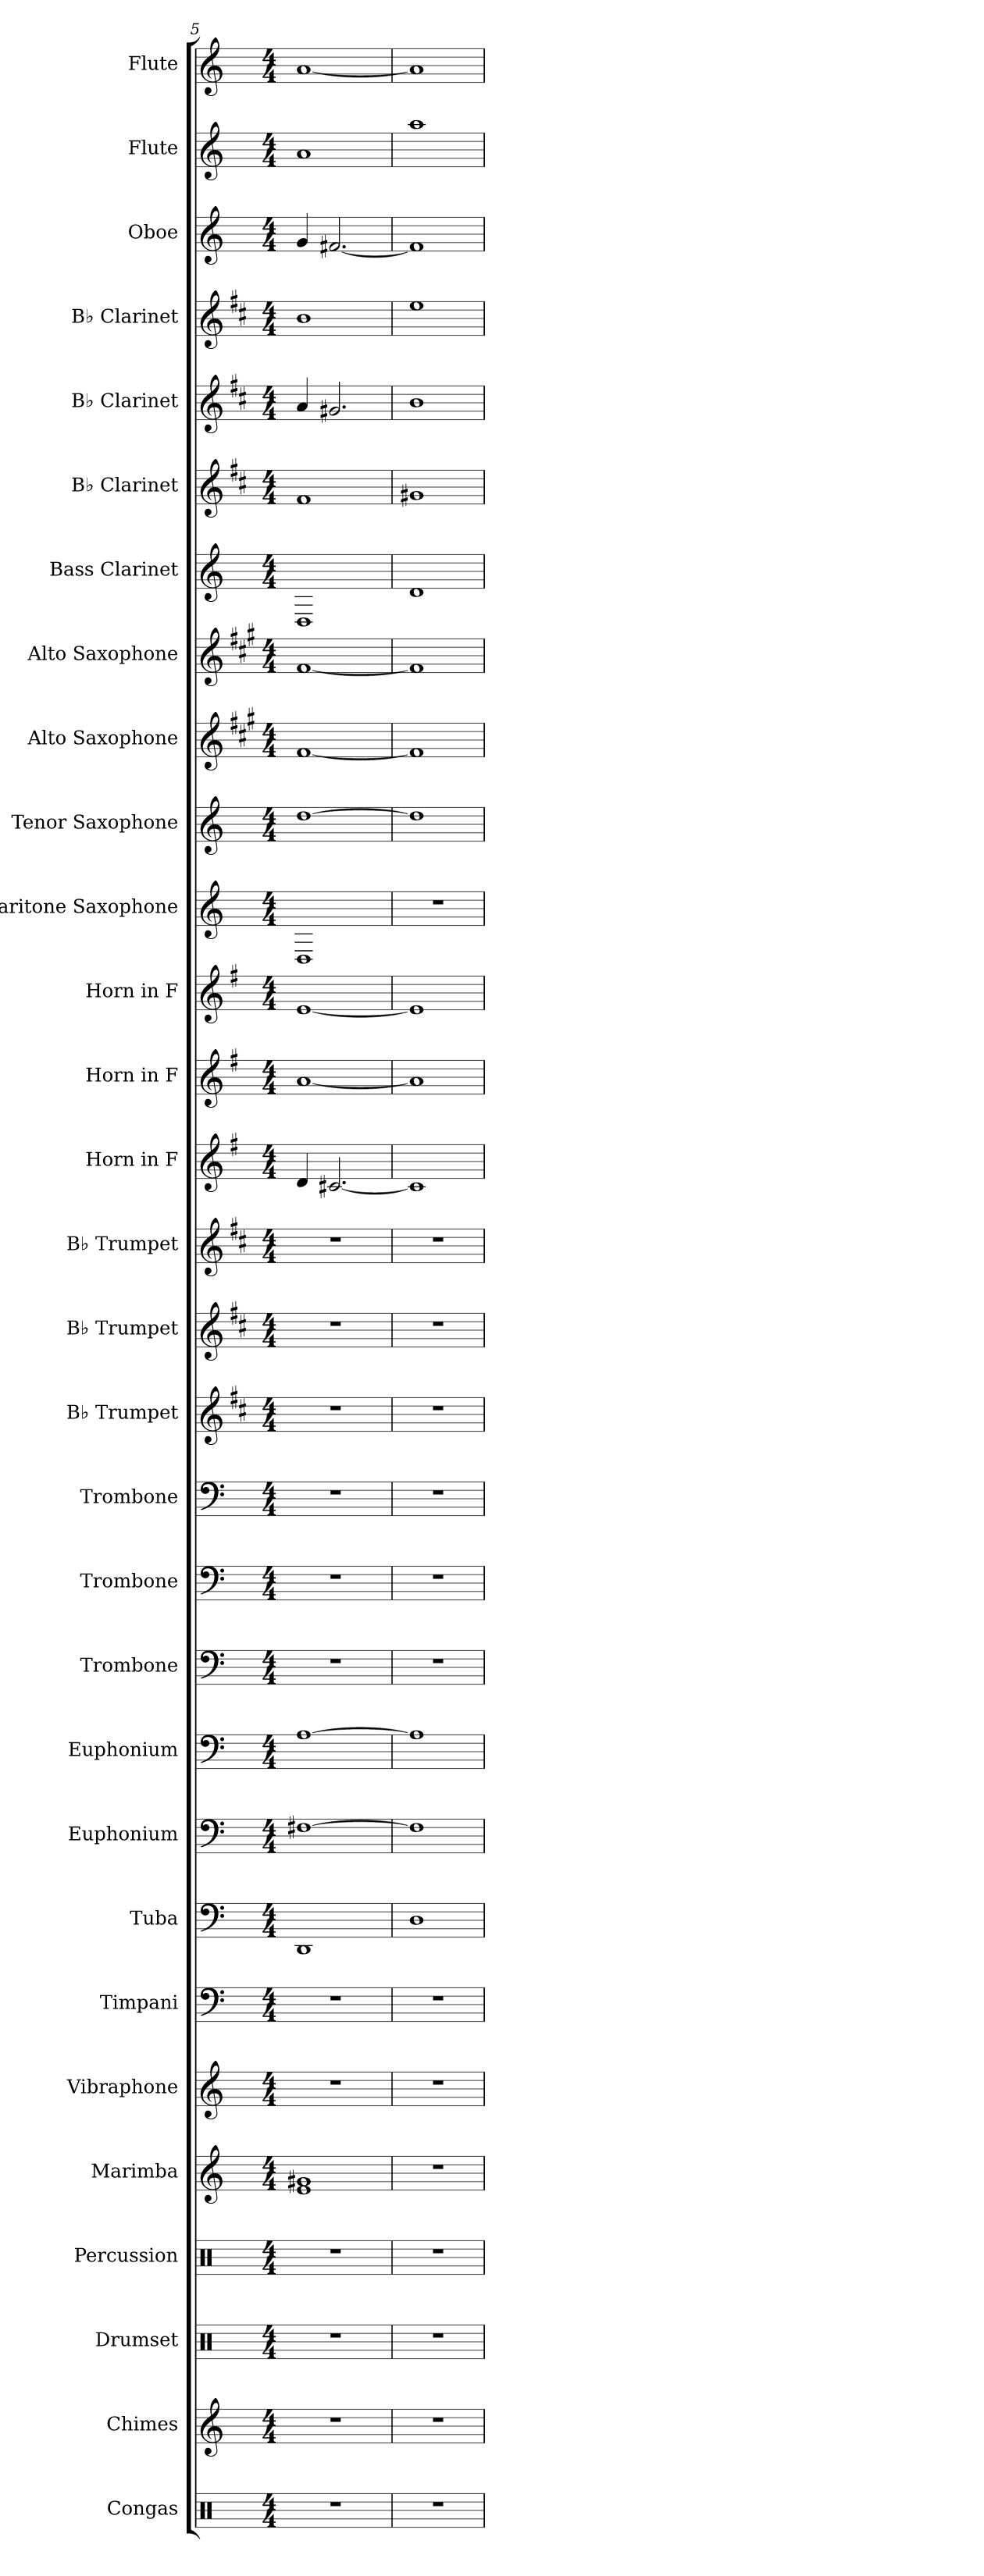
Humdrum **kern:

**kern	**kern	**kern	**kern	**kern	**kern	**kern	**kern	**kern	**kern	**kern	**kern	**kern	**kern	**kern	**kern	**kern	**kern	**kern	**kern	**kern	**kern	**kern	**kern	**kern	**kern	**kern	**kern	**kern	**kern
*part30	*part29	*part28	*part27	*part26	*part25	*part24	*part23	*part22	*part21	*part20	*part19	*part18	*part17	*part16	*part15	*part14	*part13	*part12	*part11	*part10	*part9	*part8	*part7	*part6	*part5	*part4	*part3	*part2	*part1
*staff30	*staff29	*staff28	*staff27	*staff26	*staff25	*staff24	*staff23	*staff22	*staff21	*staff20	*staff19	*staff18	*staff17	*staff16	*staff15	*staff14	*staff13	*staff12	*staff11	*staff10	*staff9	*staff8	*staff7	*staff6	*staff5	*staff4	*staff3	*staff2	*staff1
*I"Congas	*I"Chimes	*I"Drumset	*I"Percussion	*I"Marimba	*I"Vibraphone	*I"Timpani	*I"Tuba	*I"Euphonium	*I"Euphonium	*I"Trombone	*I"Trombone	*I"Trombone	*I"B♭ Trumpet	*I"B♭ Trumpet	*I"B♭ Trumpet	*I"Horn in F	*I"Horn in F	*I"Horn in F	*I"Baritone Saxophone	*I"Tenor Saxophone	*I"Alto Saxophone	*I"Alto Saxophone	*I"Bass Clarinet	*I"B♭ Clarinet	*I"B♭ Clarinet	*I"B♭ Clarinet	*I"Oboe	*I"Flute	*I"Flute
*I'Con.	*I'Cme.	*I'D. Set	*I'Perc.	*I'Mrm.	*I'Vib.	*I'Timp.	*I'Tba.	*I'Euph.	*I'Euph.	*I'Tbn.	*I'Tbn.	*I'Tbn.	*I'B♭ Tpt.	*I'B♭ Tpt.	*I'B♭ Tpt.	*	*	*	*I'Bar. Sax.	*I'T. Sax.	*I'A. Sax.	*I'A. Sax.	*I'B. Cl.	*I'B♭ Cl.	*I'B♭ Cl.	*I'B♭ Cl.	*I'Ob.	*I'Fl.	*I'Fl.
*clefX	*clefG2	*clefX	*clefX	*clefG2	*clefG2	*clefF4	*clefF4	*clefF4	*clefF4	*clefF4	*clefF4	*clefF4	*clefG2	*clefG2	*clefG2	*clefG2	*clefG2	*clefG2	*clefG2	*clefG2	*clefG2	*clefG2	*clefG2	*clefG2	*clefG2	*clefG2	*clefG2	*clefG2	*clefG2
*	*	*	*	*	*	*	*	*	*	*	*	*	*ITrd1c2	*ITrd1c2	*ITrd1c2	*ITrd4c7	*ITrd4c7	*ITrd4c7	*ITrd12c21	*ITrd8c14	*ITrd5c9	*ITrd5c9	*ITrd8c14	*ITrd1c2	*ITrd1c2	*ITrd1c2	*	*	*
*k[]	*k[]	*k[]	*k[]	*k[]	*k[]	*k[]	*k[]	*k[]	*k[]	*k[]	*k[]	*k[]	*k[]	*k[]	*k[]	*k[]	*k[]	*k[]	*k[]	*k[]	*k[]	*k[]	*k[]	*k[]	*k[]	*k[]	*k[]	*k[]	*k[]
*M4/4	*M4/4	*M4/4	*M4/4	*M4/4	*M4/4	*M4/4	*M4/4	*M4/4	*M4/4	*M4/4	*M4/4	*M4/4	*M4/4	*M4/4	*M4/4	*M4/4	*M4/4	*M4/4	*M4/4	*M4/4	*M4/4	*M4/4	*M4/4	*M4/4	*M4/4	*M4/4	*M4/4	*M4/4	*M4/4
=5	=5	=5	=5	=5	=5	=5	=5	=5	=5	=5	=5	=5	=5	=5	=5	=5	=5	=5	=5	=5	=5	=5	=5	=5	=5	=5	=5	=5	=5
1r	1r	1r	1r	1e 1g#X	1r	1r	1DD	[1F#X	[1A	1r	1r	1r	1r	1r	1r	4G/	[1d	[1A	1DD	[1d	[1A	[1A	1DD	1e	4g/	1a	4g/	1a	[1a
.	.	.	.	.	.	.	.	.	.	.	.	.	.	.	.	[2.F#X/	.	.	.	.	.	.	.	.	2.f#X/	.	[2.f#X/	.	.
=6	=6	=6	=6	=6	=6	=6	=6	=6	=6	=6	=6	=6	=6	=6	=6	=6	=6	=6	=6	=6	=6	=6	=6	=6	=6	=6	=6	=6	=6
1r	1r	1r	1r	1r	1r	1r	1D	1F#]	1A]	1r	1r	1r	1r	1r	1r	1F#]	1d]	1A]	1r	1d]	1A]	1A]	1D	1f#X	1a	1dd	1f#]	1aa	1a]
=	=	=	=	=	=	=	=	=	=	=	=	=	=	=	=	=	=	=	=	=	=	=	=	=	=	=	=	=	=
*-	*-	*-	*-	*-	*-	*-	*-	*-	*-	*-	*-	*-	*-	*-	*-	*-	*-	*-	*-	*-	*-	*-	*-	*-	*-	*-	*-	*-	*-
